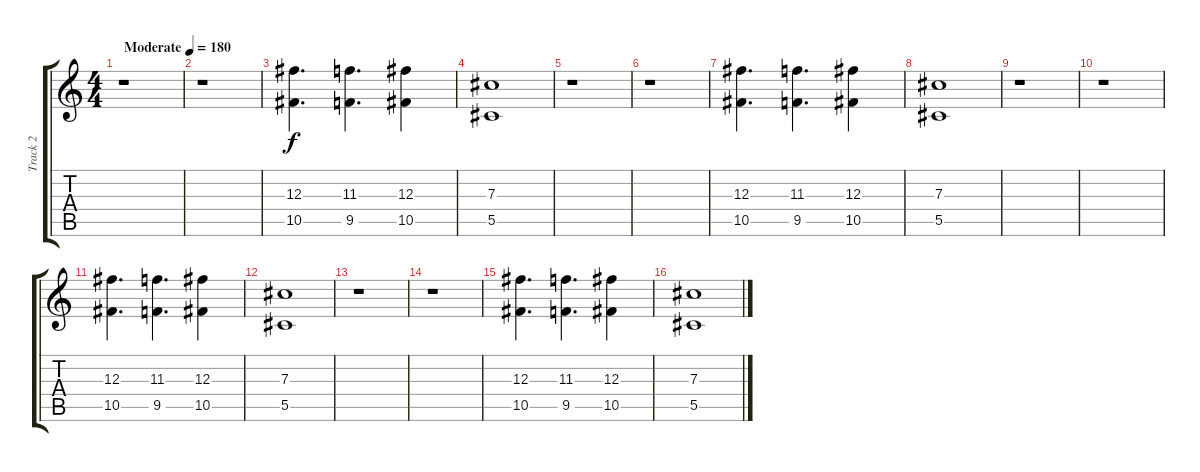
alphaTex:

\track ("Track 2" "Track 2") {instrument distortionguitar}
\staff {score tabs}
\tuning (Eb4 Bb3 Gb3 Db3 Ab2 Eb2) {hide}
\ts (4 4)
\tempo (180 "Moderate")
\clef g2
\ks c
r.1{dy f instrument distortionguitar} |
r.1 |
(12.3 10.5).4{d} (11.3 9.5).4{d} (12.3 10.5).4 |
(7.3 5.5).1 |
r.1 |
r.1 |
(12.3 10.5).4{d} (11.3 9.5).4{d} (12.3 10.5).4 |
(7.3 5.5).1 |
r.1 |
r.1 |
(12.3 10.5).4{d} (11.3 9.5).4{d} (12.3 10.5).4 |
(7.3 5.5).1 |
r.1 |
r.1 |
(12.3 10.5).4{d} (11.3 9.5).4{d} (12.3 10.5).4 |
(7.3 5.5).1
